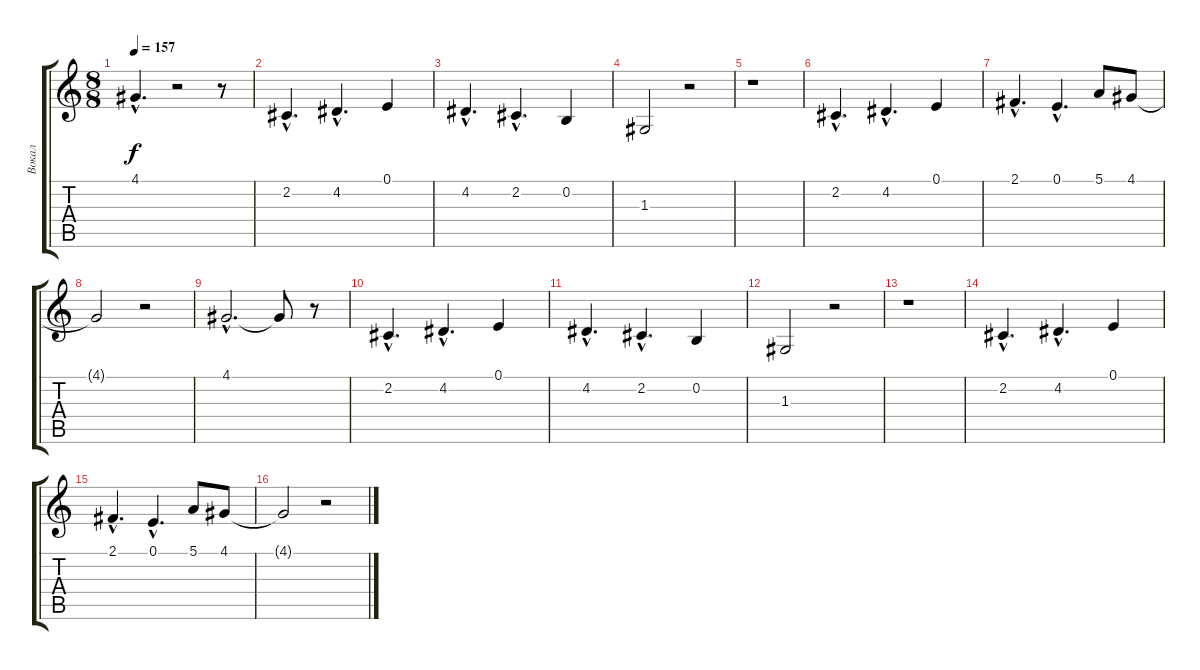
\track ("Вокал" "Вокал") {instrument tenorsax}
\staff {score tabs}
\tuning (E4 B3 G3 D3 A2 E2) {hide}
\ts (8 8)
\tempo 157
\clef g2
\ks c
4.1{hac t}.4{d dy f} r.2 r.8 |
2.2{hac}.4{d} 4.2{hac}.4{d} 0.1.4 |
4.2{hac}.4{d} 2.2{hac}.4{d} 0.2.4 |
1.3.2 r.2 |
r.1 |
2.2{hac}.4{d} 4.2{hac}.4{d} 0.1.4 |
2.1{hac}.4{d} 0.1{hac}.4{d} 5.1.8 4.1.8 |
4.1{t}.2 r.2 |
4.1{hac}.2{d} 4.1{t}.8 r.8 |
2.2{hac}.4{d} 4.2{hac}.4{d} 0.1.4 |
4.2{hac}.4{d} 2.2{hac}.4{d} 0.2.4 |
1.3.2 r.2 |
r.1 |
2.2{hac}.4{d} 4.2{hac}.4{d} 0.1.4 |
2.1{hac}.4{d} 0.1{hac}.4{d} 5.1.8 4.1.8 |
4.1{t}.2 r.2
